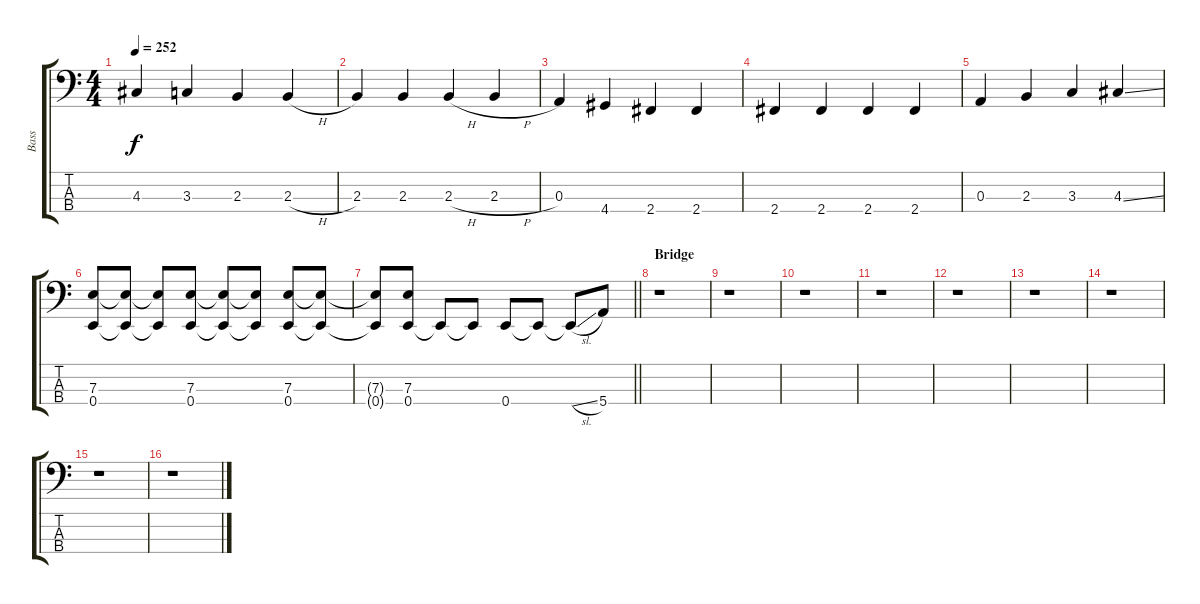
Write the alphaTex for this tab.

\track ("Bass" "Bass") {instrument electricbassfinger}
\staff {score tabs}
\tuning (G2 D2 A1 E1) {hide}
\ts (4 4)
\tempo 252
\clef f4
\ks c
4.3.4{dy f} 3.3.4 2.3.4 2.3{h}.4 |
2.3.4 2.3.4 2.3{h}.4 2.3{h}.4 |
0.3.4 4.4.4 2.4.4 2.4.4 |
2.4.4 2.4.4 2.4.4 2.4.4 |
0.3.4 2.3.4 3.3.4 4.3{ss}.4 |
(7.3 0.4).8 (7.3{t} 0.4{t}).8 (7.3{t} 0.4{t}).8 (7.3 0.4).8 (7.3{t} 0.4{t}).8 (7.3{t} 0.4{t}).8 (7.3 0.4).8 (7.3{t} 0.4{t}).8 |
\barLineRight lightlight
(7.3{t} 0.4{t}).8 (7.3 0.4).8 0.4{t}.8 0.4{t}.8 0.4.8 0.4{t}.8 0.4{sl t}.8 5.4.8 |
\section ("" "Bridge")
r.1 |
r.1 |
r.1 |
r.1 |
r.1 |
r.1 |
r.1 |
r.1 |
r.1
